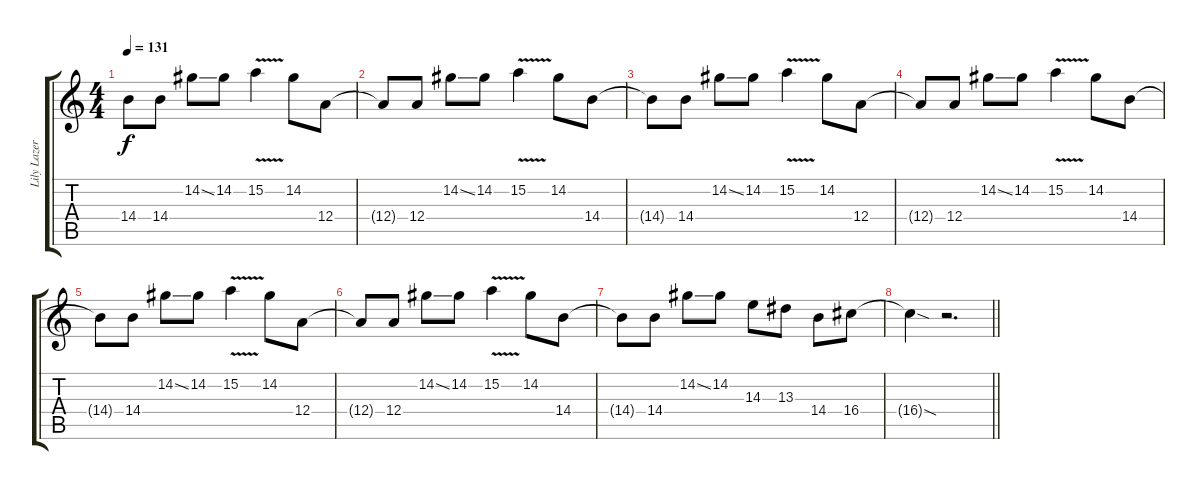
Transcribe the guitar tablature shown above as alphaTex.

\track ("Lily Lazer (Guitar)" "Lily Lazer") {instrument distortionguitar}
\staff {score tabs}
\tuning (B3 Gb3 D3 A2 E2 B1) {hide}
\ts (4 4)
\tempo 131
\clef g2
\ks c
14.4{t}.8{dy f} 14.4.8 14.2{ss}.8 14.2.8 15.2{v}.4 14.2.8 12.4.8 |
12.4{t}.8 12.4.8 14.2{ss}.8 14.2.8 15.2{v}.4 14.2.8 14.4.8 |
14.4{t}.8 14.4.8 14.2{ss}.8 14.2.8 15.2{v}.4 14.2.8 12.4.8 |
12.4{t}.8 12.4.8 14.2{ss}.8 14.2.8 15.2{v}.4 14.2.8 14.4.8 |
14.4{t}.8 14.4.8 14.2{ss}.8 14.2.8 15.2{v}.4 14.2.8 12.4.8 |
12.4{t}.8 12.4.8 14.2{ss}.8 14.2.8 15.2{v}.4 14.2.8 14.4.8 |
14.4{t}.8 14.4.8 14.2{ss}.8 14.2.8 14.3.8 13.3.8 14.4.8 16.4.8 |
\barLineRight lightlight
16.4{sod t}.4 r.2{d}
